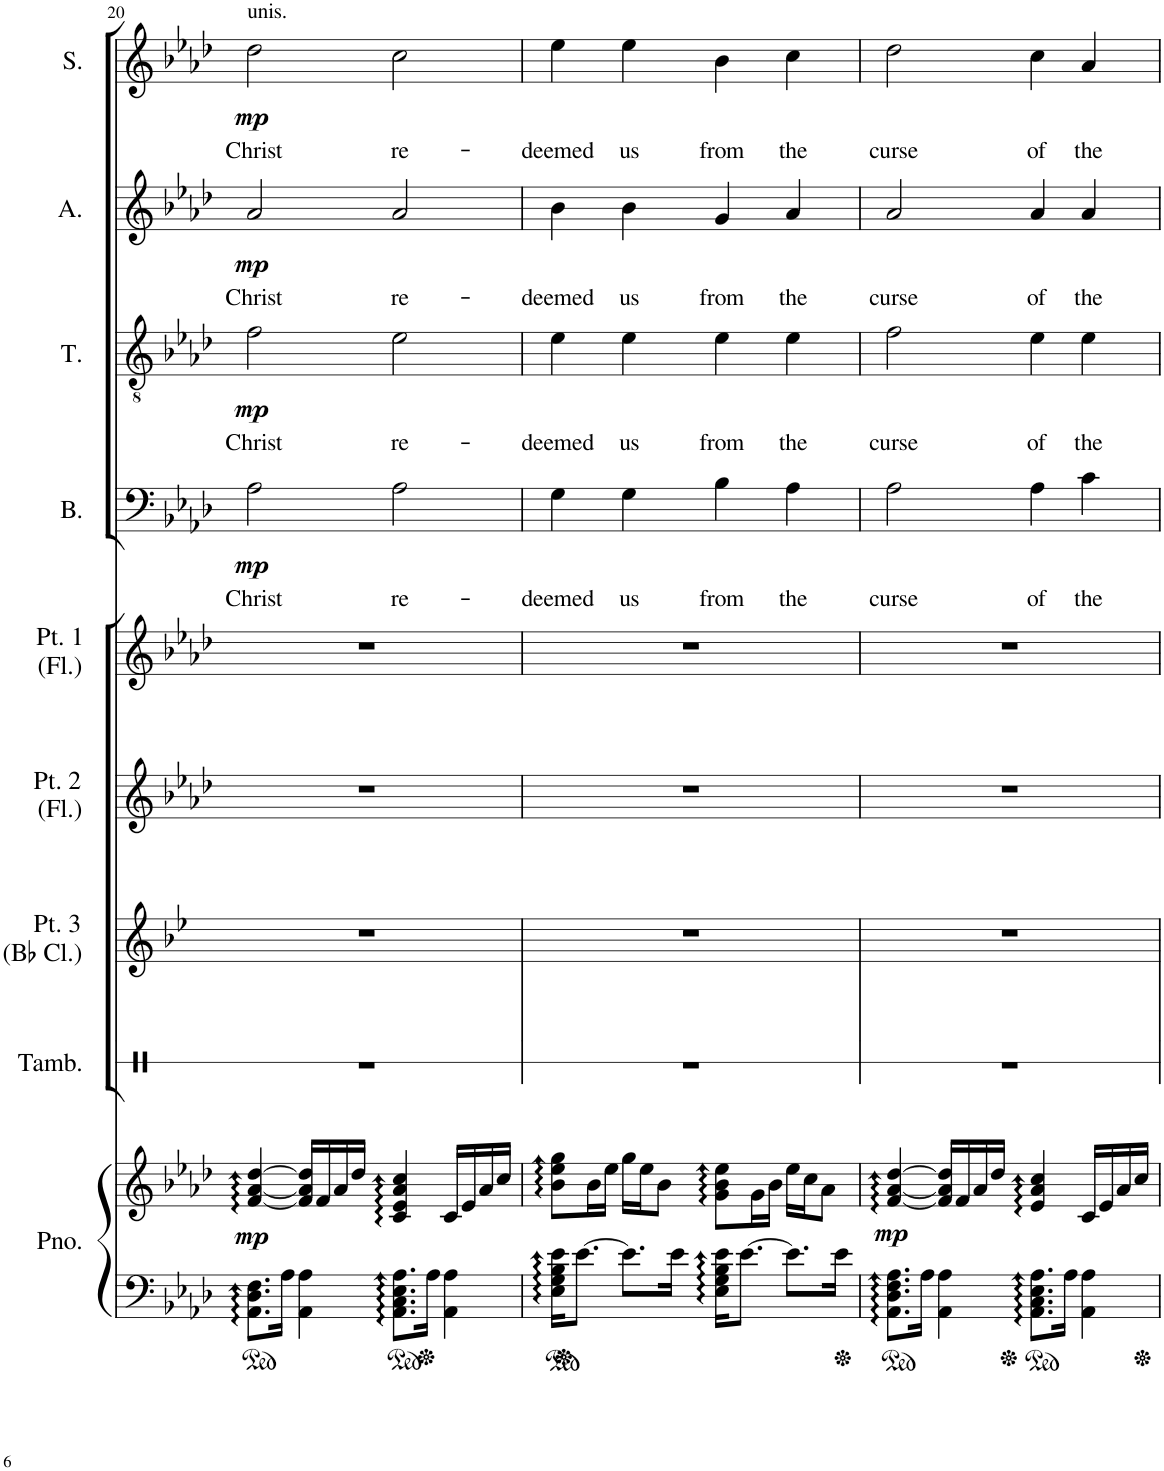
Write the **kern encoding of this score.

**kern	**kern	**dynam	**kern	**kern	**kern	**kern	**kern	**text	**dynam	**kern	**text	**dynam	**kern	**text	**dynam	**kern	**text	**dynam
*part9	*part9	*part9	*part8	*part7	*part6	*part5	*part4	*part4	*part4	*part3	*part3	*part3	*part2	*part2	*part2	*part1	*part1	*part1
*staff10	*staff9	*staff9/10	*staff8	*staff7	*staff6	*staff5	*staff4	*staff4	*staff4	*staff3	*staff3	*staff3	*staff2	*staff2	*staff2	*staff1	*staff1	*staff1
*I"Piano	*	*	*I"Tambourine	*I"Woodwind Part 3  (Bb Clarinet)	*I"Woodwind Part 2  (Flute)	*I"Woodwind Part 1 (Flute)	*I"Bass	*	*	*I"Tenor	*	*	*I"Alto	*	*	*I"Soprano	*	*
*I'Pno.	*	*	*I'Tamb.	*I'Pt. 3  (Bb Cl.)	*I'Pt. 2  (Fl.)	*I'Pt. 1 (Fl.)	*I'B.	*	*	*I'T.	*	*	*I'A.	*	*	*I'S.	*	*
!!LO:PB:g=z
*clefF4	*clefG2	*	*clefX	*clefG2	*clefG2	*clefG2	*clefF4	*	*	*clefGv2	*	*	*clefG2	*	*	*clefG2	*	*
*	*	*	*	*Trd1c2	*	*	*	*	*	*	*	*	*	*	*	*	*	*
*k[b-e-a-d-]	*k[b-e-a-d-]	*	*k[]	*k[b-e-]	*k[b-e-a-d-]	*k[b-e-a-d-]	*k[b-e-a-d-]	*	*	*k[b-e-a-d-]	*	*	*k[b-e-a-d-]	*	*	*k[b-e-a-d-]	*	*
*M4/4	*M4/4	*	*M4/4	*M4/4	*M4/4	*M4/4	*M4/4	*	*	*M4/4	*	*	*M4/4	*	*	*M4/4	*	*
=20	=20	=20	=20	=20	=20	=20	=20	=20	=20	=20	=20	=20	=20	=20	=20	=20	=20	=20
!	!	!	!	!	!	!	!	!	!	!	!	!	!	!	!	!LO:TX:a:t=unis.	!	!
!	!	!LO:DY:b	!	!	!	!	!	!LO:LY:b	!LO:DY:b	!	!LO:LY:b	!LO:DY:b	!	!LO:LY:b	!LO:DY:b	!	!LO:LY:b	!LO:DY:b
8.AA-\ 8.D-\ 8.F\L	[4f/ [4a-/ [4dd-/	mp	1r	1r	1r	1r	2A-\	Christ	mp	2f\	Christ	mp	2a-/	Christ	mp	2dd-\	Christ	mp
16A-\Jk	.	.	.	.	.	.	.	.	.	.	.	.	.	.	.	.	.	.
4AA-\ 4A-\	16f/] 16a-/] 16dd-/]LL	.	.	.	.	.	.	.	.	.	.	.	.	.	.	.	.	.
.	16f/	.	.	.	.	.	.	.	.	.	.	.	.	.	.	.	.	.
.	16a-/	.	.	.	.	.	.	.	.	.	.	.	.	.	.	.	.	.
.	16dd-/JJ	.	.	.	.	.	.	.	.	.	.	.	.	.	.	.	.	.
!	!	!	!	!	!	!	!	!LO:LY:b	!	!	!LO:LY:b	!	!	!LO:LY:b	!	!	!LO:LY:b	!
8.AA-\ 8.C\ 8.E-\ 8.A-\L	4c/ 4e-/ 4a-/ 4cc/	.	.	.	.	.	2A-\	re-	.	2e-\	re-	.	2a-/	re-	.	2cc\	re-	.
16A-\Jk	.	.	.	.	.	.	.	.	.	.	.	.	.	.	.	.	.	.
4AA-\ 4A-\	16c/LL	.	.	.	.	.	.	.	.	.	.	.	.	.	.	.	.	.
.	16e-/	.	.	.	.	.	.	.	.	.	.	.	.	.	.	.	.	.
.	16a-/	.	.	.	.	.	.	.	.	.	.	.	.	.	.	.	.	.
.	16cc/JJ	.	.	.	.	.	.	.	.	.	.	.	.	.	.	.	.	.
=21	=21	=21	=21	=21	=21	=21	=21	=21	=21	=21	=21	=21	=21	=21	=21	=21	=21	=21
!	!	!	!	!	!	!	!	!LO:LY:b	!	!	!LO:LY:b	!	!	!LO:LY:b	!	!	!LO:LY:b	!
16E-\ 16G\ 16B-\ 16e-\KL	8b-\ 8ee-\ 8gg\L	.	1r	1r	1r	1r	4G\	-deemed	.	4e-\	-deemed	.	4b-\	-deemed	.	4ee-\	-deemed	.
[8.e-\J	.	.	.	.	.	.	.	.	.	.	.	.	.	.	.	.	.	.
.	16b-\L	.	.	.	.	.	.	.	.	.	.	.	.	.	.	.	.	.
.	16ee-\JJ	.	.	.	.	.	.	.	.	.	.	.	.	.	.	.	.	.
!	!	!	!	!	!	!	!	!LO:LY:b	!	!	!LO:LY:b	!	!	!LO:LY:b	!	!	!LO:LY:b	!
8.e-\L]	16gg\LL	.	.	.	.	.	4G\	us	.	4e-\	us	.	4b-\	us	.	4ee-\	us	.
.	16ee-\J	.	.	.	.	.	.	.	.	.	.	.	.	.	.	.	.	.
.	8b-\J	.	.	.	.	.	.	.	.	.	.	.	.	.	.	.	.	.
16e-\Jk	.	.	.	.	.	.	.	.	.	.	.	.	.	.	.	.	.	.
!	!	!	!	!	!	!	!	!LO:LY:b	!	!	!LO:LY:b	!	!	!LO:LY:b	!	!	!LO:LY:b	!
16E-\ 16G\ 16B-\ 16e-\KL	8g\ 8b-\ 8ee-\L	.	.	.	.	.	4B-\	from	.	4e-\	from	.	4g/	from	.	4b-\	from	.
[8.e-\J	.	.	.	.	.	.	.	.	.	.	.	.	.	.	.	.	.	.
.	16g\L	.	.	.	.	.	.	.	.	.	.	.	.	.	.	.	.	.
.	16b-\JJ	.	.	.	.	.	.	.	.	.	.	.	.	.	.	.	.	.
!	!	!	!	!	!	!	!	!LO:LY:b	!	!	!LO:LY:b	!	!	!LO:LY:b	!	!	!LO:LY:b	!
8.e-\L]	16ee-\LL	.	.	.	.	.	4A-\	the	.	4e-\	the	.	4a-/	the	.	4cc\	the	.
.	16cc\J	.	.	.	.	.	.	.	.	.	.	.	.	.	.	.	.	.
.	8a-\J	.	.	.	.	.	.	.	.	.	.	.	.	.	.	.	.	.
16e-\Jk	.	.	.	.	.	.	.	.	.	.	.	.	.	.	.	.	.	.
=22	=22	=22	=22	=22	=22	=22	=22	=22	=22	=22	=22	=22	=22	=22	=22	=22	=22	=22
!	!	!LO:DY:b	!	!	!	!	!	!LO:LY:b	!	!	!LO:LY:b	!	!	!LO:LY:b	!	!	!LO:LY:b	!
8.AA-\ 8.D-\ 8.F\ 8.A-\L	[4f/ [4a-/ [4dd-/	mp	1r	1r	1r	1r	2A-\	curse	.	2f\	curse	.	2a-/	curse	.	2dd-\	curse	.
16A-\Jk	.	.	.	.	.	.	.	.	.	.	.	.	.	.	.	.	.	.
4AA-\ 4A-\	16f/] 16a-/] 16dd-/]LL	.	.	.	.	.	.	.	.	.	.	.	.	.	.	.	.	.
.	16f/	.	.	.	.	.	.	.	.	.	.	.	.	.	.	.	.	.
.	16a-/	.	.	.	.	.	.	.	.	.	.	.	.	.	.	.	.	.
.	16dd-/JJ	.	.	.	.	.	.	.	.	.	.	.	.	.	.	.	.	.
!	!	!	!	!	!	!	!	!LO:LY:b	!	!	!LO:LY:b	!	!	!LO:LY:b	!	!	!LO:LY:b	!
8.AA-\ 8.C\ 8.E-\ 8.A-\L	4e-/ 4a-/ 4cc/	.	.	.	.	.	4A-\	of	.	4e-\	of	.	4a-/	of	.	4cc\	of	.
16A-\Jk	.	.	.	.	.	.	.	.	.	.	.	.	.	.	.	.	.	.
!	!	!	!	!	!	!	!	!LO:LY:b	!	!	!LO:LY:b	!	!	!LO:LY:b	!	!	!LO:LY:b	!
4AA-\ 4A-\	16c/LL	.	.	.	.	.	4c\	the	.	4e-\	the	.	4a-/	the	.	4a-/	the	.
.	16e-/	.	.	.	.	.	.	.	.	.	.	.	.	.	.	.	.	.
.	16a-/	.	.	.	.	.	.	.	.	.	.	.	.	.	.	.	.	.
.	16cc/JJ	.	.	.	.	.	.	.	.	.	.	.	.	.	.	.	.	.
=	=	=	=	=	=	=	=	=	=	=	=	=	=	=	=	=	=	=
*-	*-	*-	*-	*-	*-	*-	*-	*-	*-	*-	*-	*-	*-	*-	*-	*-	*-	*-
